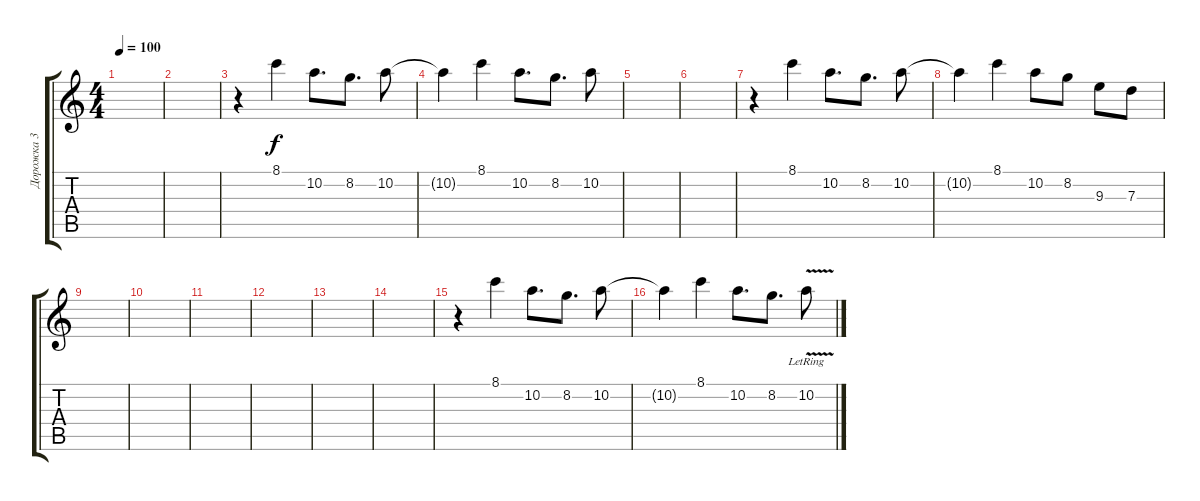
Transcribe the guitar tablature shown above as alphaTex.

\track ("Дорожка 3" "Дорожка 3") {instrument electricguitarclean}
\staff {score tabs}
\tuning (E4 B3 G3 D3 A2 E2) {hide}
\ts (4 4)
\tempo 100
\clef g2
\ks c
|
|
r.4 8.1.4 10.2.8{d} 8.2.8{d} 10.2.8 |
10.2{t}.4 8.1.4 10.2.8{d} 8.2.8{d} 10.2.8 |
|
|
r.4 8.1.4 10.2.8{d} 8.2.8{d} 10.2.8 |
10.2{t}.4 8.1.4 10.2.8 8.2.8 9.3.8 7.3.8 |
|
|
|
|
|
|
r.4 8.1.4 10.2.8{d} 8.2.8{d} 10.2.8 |
10.2{t}.4 8.1.4 10.2.8{d} 8.2.8{d} 10.2{v lr}.8
